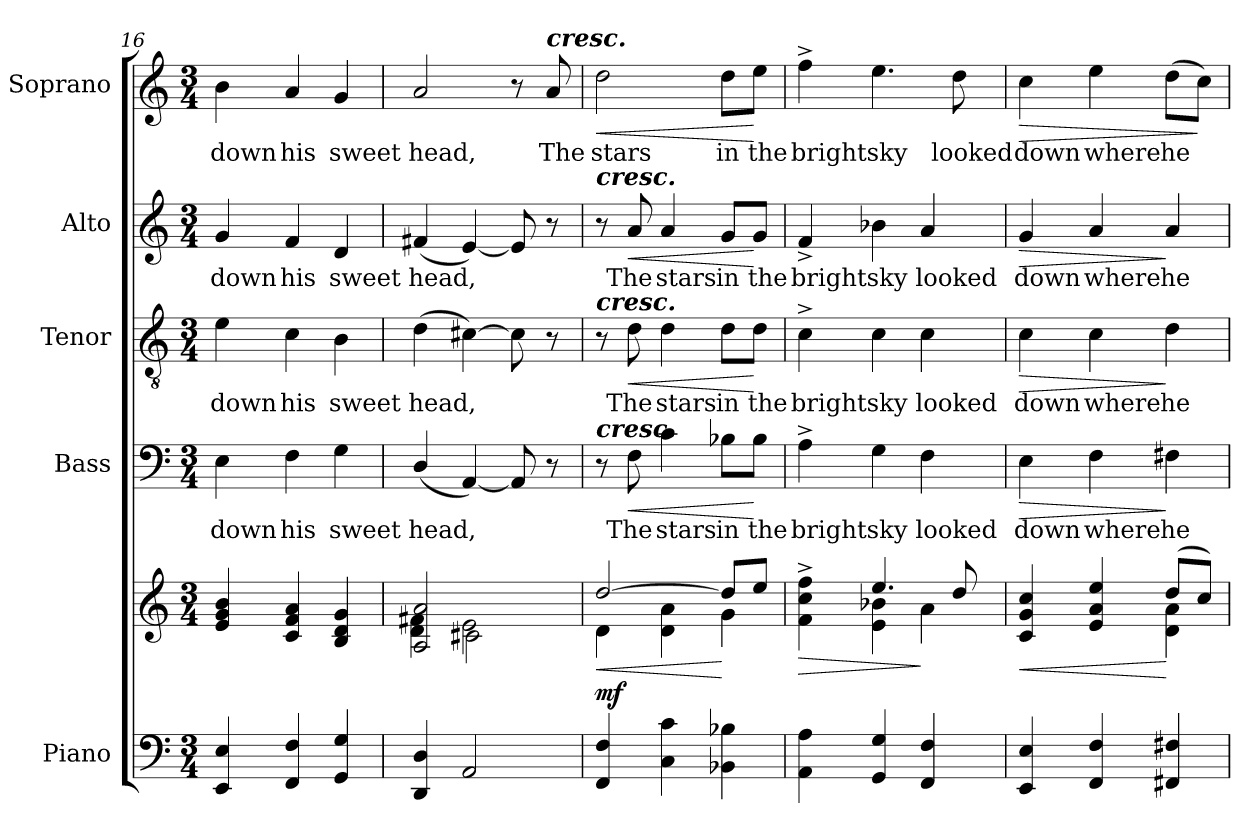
**kern	**kern	**dynam	**kern	**text	**dynam	**kern	**text	**dynam	**kern	**text	**dynam	**kern	**text	**dynam
*part5	*part5	*part5	*part4	*part4	*part4	*part3	*part3	*part3	*part2	*part2	*part2	*part1	*part1	*part1
*staff6	*staff5	*staff5/6	*staff4	*staff4	*staff4	*staff3	*staff3	*staff3	*staff2	*staff2	*staff2	*staff1	*staff1	*staff1
*I"Piano	*	*	*I"Bass	*	*	*I"Tenor	*	*	*I"Alto	*	*	*I"Soprano	*	*
*I'Pno.	*	*	*I'B.	*	*	*I'T.	*	*	*I'A.	*	*	*I'S.	*	*
*clefF4	*clefG2	*	*clefF4	*	*	*clefGv2	*	*	*clefG2	*	*	*clefG2	*	*
*	*	*	*	*	*	*ITrd7c12	*	*	*	*	*	*	*	*
*k[]	*k[]	*	*k[]	*	*	*k[]	*	*	*k[]	*	*	*k[]	*	*
*C:	*C:	*	*C:	*	*	*C:	*	*	*C:	*	*	*C:	*	*
*M3/4	*M3/4	*	*M3/4	*	*	*M3/4	*	*	*M3/4	*	*	*M3/4	*	*
=16	=16	=16	=16	=16	=16	=16	=16	=16	=16	=16	=16	=16	=16	=16
!	!	!	!	!LO:LY:b:color=#000000	!	!	!	!	!	!	!	!	!	!
!	!	!	!	!	!	!	!LO:LY:b:color=#000000	!	!	!	!	!	!	!
!	!	!	!	!	!	!	!	!	!	!LO:LY:b:color=#000000	!	!	!	!
!	!	!	!	!	!	!	!	!	!	!	!	!	!LO:LY:b:color=#000000	!
4EEi/ 4Ei	4ei/ 4gi 4bi	.	4Ei\	down	.	4Ei\	down	.	4gi/	down	.	4bi\	down	.
!	!	!	!	!LO:LY:b:color=#000000	!	!	!	!	!	!	!	!	!	!
!	!	!	!	!	!	!	!LO:LY:b:color=#000000	!	!	!	!	!	!	!
!	!	!	!	!	!	!	!	!	!	!LO:LY:b:color=#000000	!	!	!	!
!	!	!	!	!	!	!	!	!	!	!	!	!	!LO:LY:b:color=#000000	!
4FFi/ 4Fi	4ci/ 4fi 4ai	.	4Fi\	his	.	4Ci\	his	.	4fi/	his	.	4ai/	his	.
!	!	!	!	!LO:LY:b:color=#000000	!	!	!	!	!	!	!	!	!	!
!	!	!	!	!	!	!	!LO:LY:b:color=#000000	!	!	!	!	!	!	!
!	!	!	!	!	!	!	!	!	!	!LO:LY:b:color=#000000	!	!	!	!
!	!	!	!	!	!	!	!	!	!	!	!	!	!LO:LY:b:color=#000000	!
4GGi/ 4Gi	4Bi/ 4di 4gi	.	4Gi\	sweet	.	4BBi\	sweet	.	4di/	sweet	.	4gi/	sweet	.
=17	=17	=17	=17	=17	=17	=17	=17	=17	=17	=17	=17	=17	=17	=17
*	*^	*	*	*	*	*	*	*	*	*	*	*	*	*
*	*	*^	*	*	*	*	*	*	*	*	*	*	*	*	*
!	!	!	!	!	!	!LO:LY:b:color=#000000	!	!	!	!	!	!	!	!	!	!
!	!	!	!	!	!	!	!	!	!LO:LY:b:color=#000000	!	!	!	!	!	!	!
!	!	!	!	!	!	!	!	!	!	!	!	!LO:LY:b:color=#000000	!	!	!	!
!	!	!	!	!	!	!	!	!	!	!	!	!	!	!	!LO:LY:b:color=#000000	!
4DDi/ 4Di	2Ai/ 2ai	4di\ 4f#Xi	4ryy	.	(4Di/	head,	.	(4Di\	head,	.	(4f#Xi/	head,	.	2ai/	head,	.
2AAi/	.	2ei\	2c#Xi\	.	[<4AAi/)	.	.	[>4C#Xi\)	.	.	[<4ei/)	.	.	.	.	.
.	4ryy	.	.	.	8AAi/]	.	.	8C#i\]	.	.	8ei/]	.	.	8r	.	.
!	!	!	!	!	!	!	!	!	!	!	!	!	!	!LO:TX:a:Bi:t=cresc.	!	!
!	!	!	!	!	!	!	!	!	!	!	!	!	!	!	!LO:LY:b:color=#000000	!
.	.	.	.	.	8r	.	.	8r	.	.	8r	.	.	8ai/	The	.
*	*	*v	*v	*	*	*	*	*	*	*	*	*	*	*	*	*
=18	=18	=18	=18	=18	=18	=18	=18	=18	=18	=18	=18	=18	=18	=18	=18
!	!	!	!LO:HP:b	!	!	!	!	!	!	!	!	!	!	!	!
!	!	!	!	!	!	!	!	!	!	!LO:TX:a:Bi:t=cresc.	!	!	!	!	!
!	!	!	!	!	!	!	!LO:TX:a:Bi:t=cresc.	!	!	!	!	!	!	!	!
!	!	!	!	!LO:TX:a:Bi:t=cresc.	!	!	!	!	!	!	!	!	!	!	!
!	!	!	!	!	!	!	!	!	!	!	!	!	!	!LO:LY:b:color=#000000	!LO:HP:b
4FFi/ 4Fi	[>2ddi/	4di\	< mf	8r	.	.	8r	.	.	8r	.	.	2ddi\	stars	<
!	!	!	!	!	!LO:LY:b:color=#000000	!LO:HP:b	!	!	!	!	!	!	!	!	!
!	!	!	!	!	!	!	!	!LO:LY:b:color=#000000	!LO:HP:b	!	!	!	!	!	!
!	!	!	!	!	!	!	!	!	!	!	!LO:LY:b:color=#000000	!LO:HP:b	!	!	!
.	.	.	.	8Fi\	The	<	8Di\	The	<	8ai/	The	<	.	.	.
!	!	!	!	!	!LO:LY:b:color=#000000	!	!	!	!	!	!	!	!	!	!
!	!	!	!	!	!	!	!	!LO:LY:b:color=#000000	!	!	!	!	!	!	!
!	!	!	!	!	!	!	!	!	!	!	!LO:LY:b:color=#000000	!	!	!	!
4Ci\ 4ci	.	4di\ 4ai	.	4ci\	stars	.	4Di\	stars	.	4ai/	stars	.	.	.	.
!	!	!	!	!	!LO:LY:b:color=#000000	!	!	!	!	!	!	!	!	!	!
!	!	!	!	!	!	!	!	!LO:LY:b:color=#000000	!	!	!	!	!	!	!
!	!	!	!	!	!	!	!	!	!	!	!LO:LY:b:color=#000000	!	!	!	!
!	!	!	!	!	!	!	!	!	!	!	!	!	!	!LO:LY:b:color=#000000	!
4BB-Xi\ 4B-Xi	8ddi/L]	4gi\	[	8B-Xi\L	in	.	8Di\L	in	.	8gi/L	in	.	8ddi\L	in	.
!	!	!	!	!	!LO:LY:b:color=#000000	!	!	!	!	!	!	!	!	!	!
!	!	!	!	!	!	!	!	!LO:LY:b:color=#000000	!	!	!	!	!	!	!
!	!	!	!	!	!	!	!	!	!	!	!LO:LY:b:color=#000000	!	!	!	!
!	!	!	!	!	!	!	!	!	!	!	!	!	!	!LO:LY:b:color=#000000	!
.	8eei/J	.	.	8B-i\J	the	[	8Di\J	the	[	8gi/J	the	[	8eei\J	the	[
=19	=19	=19	=19	=19	=19	=19	=19	=19	=19	=19	=19	=19	=19	=19	=19
!	!	!	!LO:HP:b	!	!	!	!	!	!	!	!	!	!	!	!
!	!	!	!	!	!LO:LY:b:color=#000000	!	!	!	!	!	!	!	!	!	!
!	!	!	!	!	!	!	!	!LO:LY:b:color=#000000	!	!	!	!	!	!	!
!	!	!	!	!	!	!	!	!	!	!	!LO:LY:b:color=#000000	!	!	!	!
!	!	!	!	!	!	!	!	!	!	!	!	!	!	!LO:LY:b:color=#000000	!
4AAi\ 4Ai	4ryy	4fi\^ 4cci^ 4ffi^	>	4A^i\	bright	.	4C^i\	bright	.	4f^i/	bright	.	4ff^i\	bright	.
!	!	!	!	!	!LO:LY:b:color=#000000	!	!	!	!	!	!	!	!	!	!
!	!	!	!	!	!	!	!	!LO:LY:b:color=#000000	!	!	!	!	!	!	!
!	!	!	!	!	!	!	!	!	!	!	!LO:LY:b:color=#000000	!	!	!	!
!	!	!	!	!	!	!	!	!	!	!	!	!	!	!LO:LY:b:color=#000000	!
4GGi/ 4Gi	4.eei/	4ei\ 4b-Xi	.	4Gi\	sky	.	4Ci\	sky	.	4b-Xi\	sky	.	4.eei\	sky	.
!	!	!	!	!	!LO:LY:b:color=#000000	!	!	!	!	!	!	!	!	!	!
!	!	!	!	!	!	!	!	!LO:LY:b:color=#000000	!	!	!	!	!	!	!
!	!	!	!	!	!	!	!	!	!	!	!LO:LY:b:color=#000000	!	!	!	!
4FFi/ 4Fi	.	4ai\	]	4Fi\	looked	.	4Ci\	looked	.	4ai/	looked	.	.	.	.
!	!	!	!	!	!	!	!	!	!	!	!	!	!	!LO:LY:b:color=#000000	!
.	8ddi/	.	.	.	.	.	.	.	.	.	.	.	8ddi\	looked	.
=20	=20	=20	=20	=20	=20	=20	=20	=20	=20	=20	=20	=20	=20	=20	=20
!	!	!	!LO:HP:b	!	!	!	!	!	!	!	!	!	!	!	!
!	!	!	!	!	!LO:LY:b:color=#000000	!LO:HP:b	!	!	!	!	!	!	!	!	!
!	!	!	!	!	!	!	!	!LO:LY:b:color=#000000	!LO:HP:b	!	!	!	!	!	!
!	!	!	!	!	!	!	!	!	!	!	!LO:LY:b:color=#000000	!LO:HP:b	!	!	!
!	!	!	!	!	!	!	!	!	!	!	!	!	!	!LO:LY:b:color=#000000	!LO:HP:b
4EEi/ 4Ei	4ci/ 4gi 4cci	2ryy	<	4Ei\	down	>	4Ci\	down	>	4gi/	down	>	4cci\	down	>
!	!	!	!	!	!LO:LY:b:color=#000000	!	!	!	!	!	!	!	!	!	!
!	!	!	!	!	!	!	!	!LO:LY:b:color=#000000	!	!	!	!	!	!	!
!	!	!	!	!	!	!	!	!	!	!	!LO:LY:b:color=#000000	!	!	!	!
!	!	!	!	!	!	!	!	!	!	!	!	!	!	!LO:LY:b:color=#000000	!
4FFi/ 4Fi	4ei/ 4ai 4eei	.	.	4Fi\	where	.	4Ci\	where	.	4ai/	where	.	4eei\	where	.
!	!	!	!	!	!LO:LY:b:color=#000000	!	!	!	!	!	!	!	!	!	!
!	!	!	!	!	!	!	!	!LO:LY:b:color=#000000	!	!	!	!	!	!	!
!	!	!	!	!	!	!	!	!	!	!	!LO:LY:b:color=#000000	!	!	!	!
!	!	!	!	!	!	!	!	!	!	!	!	!	!	!LO:LY:b:color=#000000	!
4FF#Xi/ 4F#Xi	(8ddi/L	4di\ 4ai	[	4F#Xi\	he	]	4Di\	he	]	4ai/	he	]	(8ddi\L	he	.
.	8cci/J)	.	.	.	.	.	.	.	.	.	.	.	8cci\J)	.	]
*	*v	*v	*	*	*	*	*	*	*	*	*	*	*	*	*
=	=	=	=	=	=	=	=	=	=	=	=	=	=	=
*-	*-	*-	*-	*-	*-	*-	*-	*-	*-	*-	*-	*-	*-	*-
